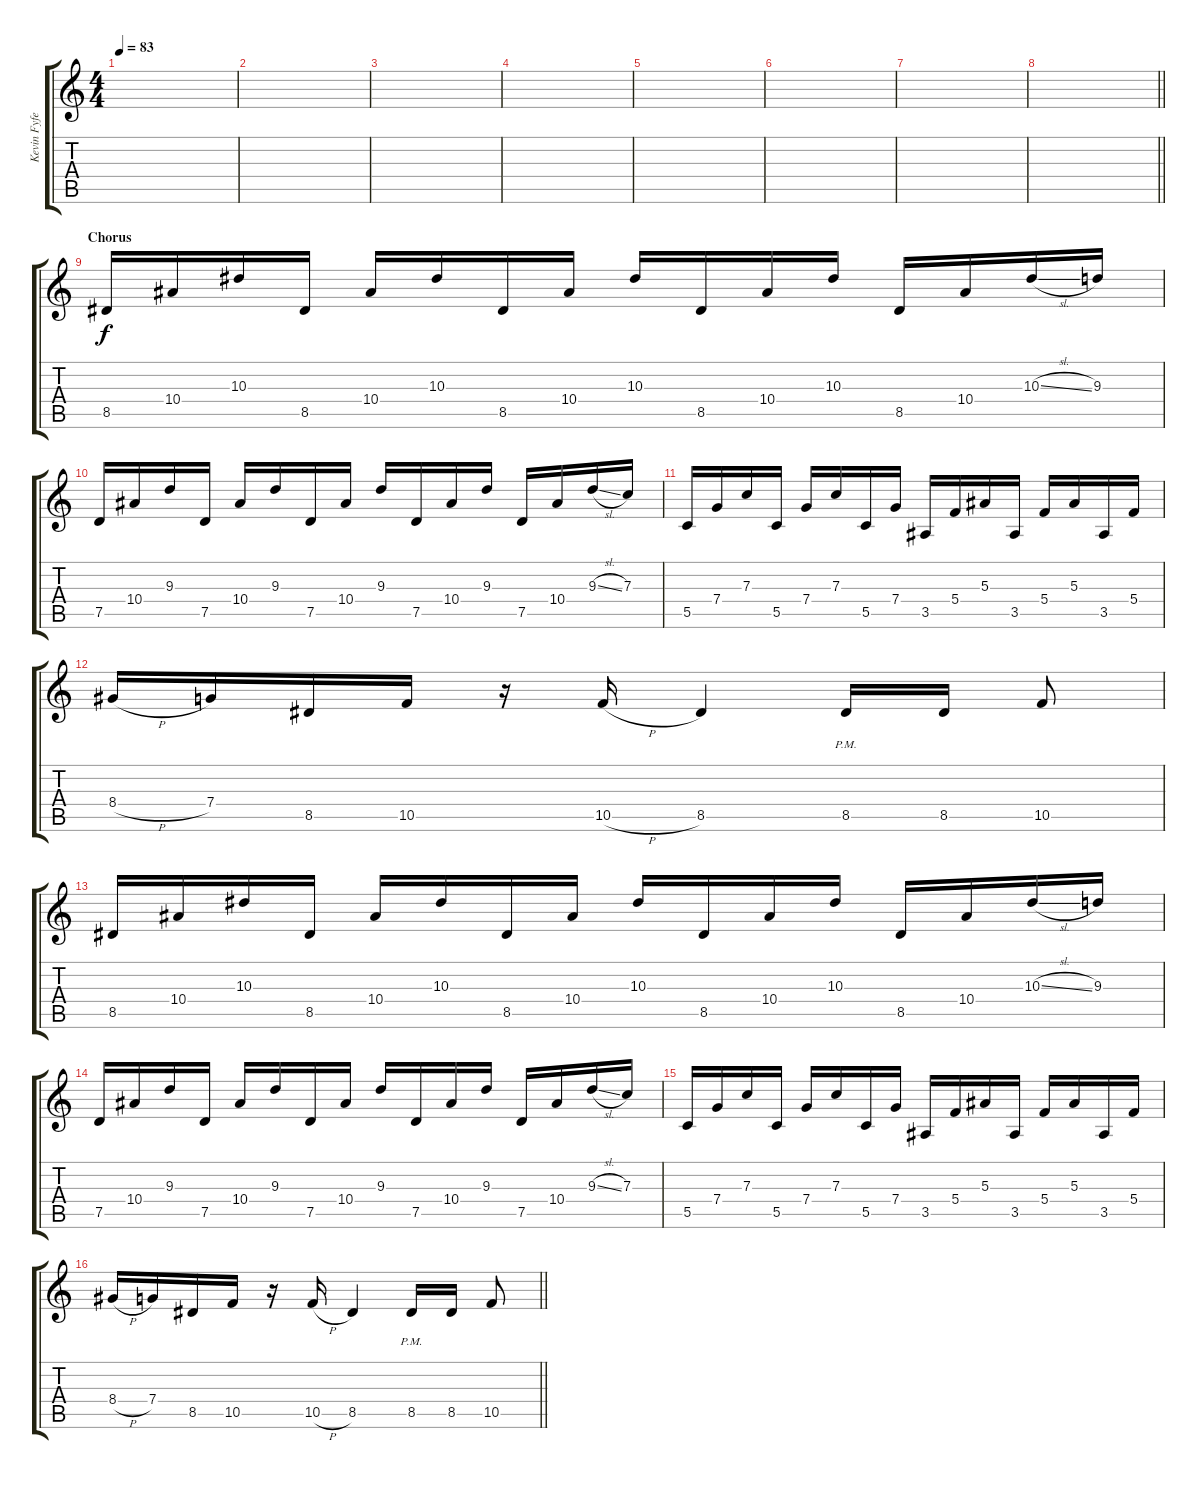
\track ("Kevin Fyfe Lead" "Kevin Fyfe") {instrument distortionguitar}
\staff {score tabs}
\tuning (D4 A3 F3 C3 G2 C2) {hide}
\ts (4 4)
\tempo 83
\clef g2
\ks c
|
|
|
|
|
|
|
\barLineRight lightlight
|
\section ("" "Chorus")
8.5.16 10.4.16 10.3.16 8.5.16 10.4.16 10.3.16 8.5.16 10.4.16 10.3.16 8.5.16 10.4.16 10.3.16 8.5.16 10.4.16 10.3{sl}.16 9.3.16 |
7.5.16 10.4.16 9.3.16 7.5.16 10.4.16 9.3.16 7.5.16 10.4.16 9.3.16 7.5.16 10.4.16 9.3.16 7.5.16 10.4.16 9.3{sl}.16 7.3.16 |
5.5.16 7.4.16 7.3.16 5.5.16 7.4.16 7.3.16 5.5.16 7.4.16 3.5.16 5.4.16 5.3.16 3.5.16 5.4.16 5.3.16 3.5.16 5.4.16 |
8.4{h}.16 7.4.16 8.5.16 10.5.16 r.16 10.5{h}.16 8.5.4 8.5{pm}.16 8.5.16 10.5.8 |
8.5.16 10.4.16 10.3.16 8.5.16 10.4.16 10.3.16 8.5.16 10.4.16 10.3.16 8.5.16 10.4.16 10.3.16 8.5.16 10.4.16 10.3{sl}.16 9.3.16 |
7.5.16 10.4.16 9.3.16 7.5.16 10.4.16 9.3.16 7.5.16 10.4.16 9.3.16 7.5.16 10.4.16 9.3.16 7.5.16 10.4.16 9.3{sl}.16 7.3.16 |
5.5.16 7.4.16 7.3.16 5.5.16 7.4.16 7.3.16 5.5.16 7.4.16 3.5.16 5.4.16 5.3.16 3.5.16 5.4.16 5.3.16 3.5.16 5.4.16 |
\barLineRight lightlight
8.4{h}.16 7.4.16 8.5.16 10.5.16 r.16 10.5{h}.16 8.5.4 8.5{pm}.16 8.5.16 10.5.8
